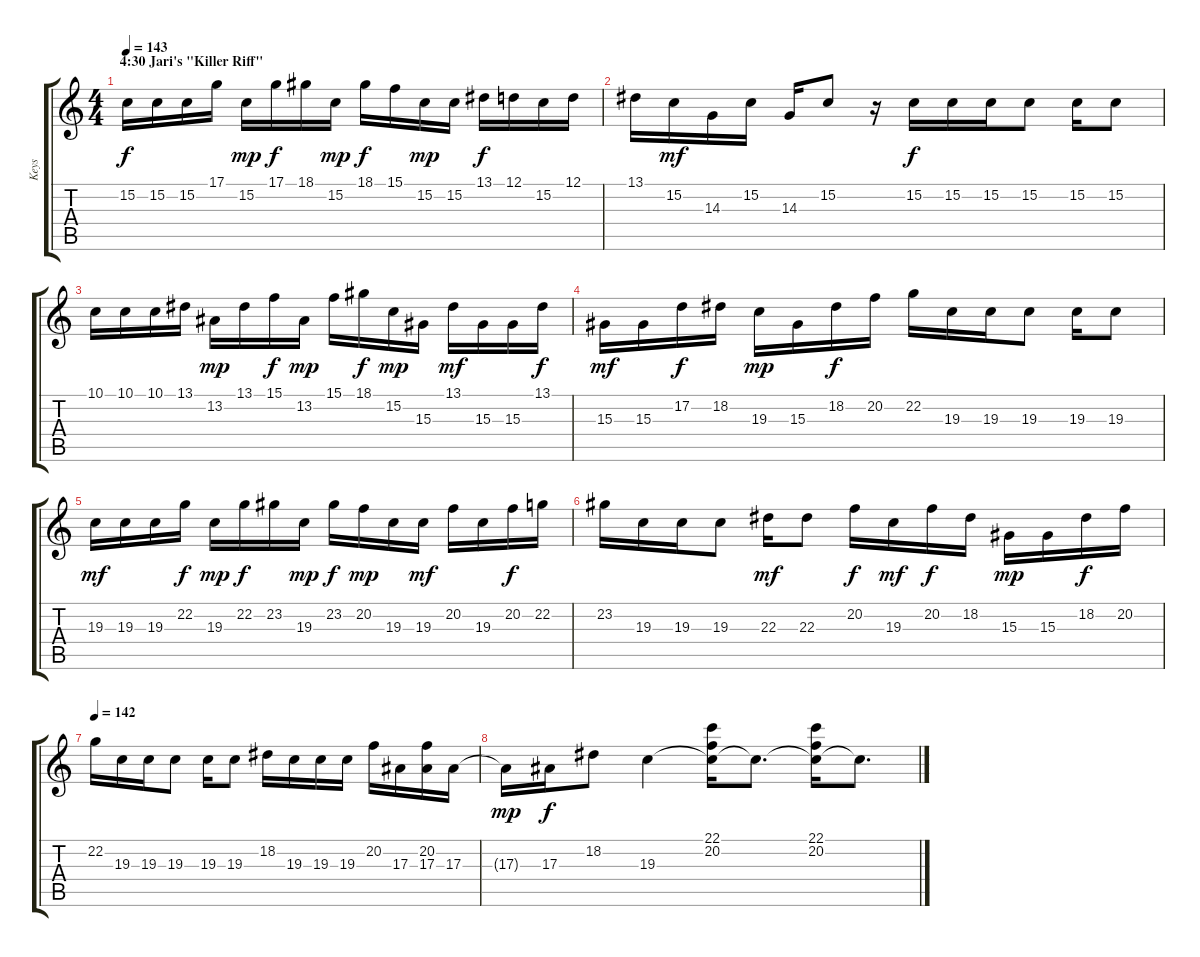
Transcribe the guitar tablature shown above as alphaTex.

\track ("Keys" "Keys") {instrument pad3polysynth}
\staff {score tabs}
\tuning (D4 A3 F3 C3 G2 C2) {hide}
\ts (4 4)
\section ("" "4:30 Jari's \"Killer Riff\"")
\tempo 143
\clef g2
\ks c
15.2.16{dy f} 15.2.16 15.2.16 17.1.16 15.2.16{dy mp} 17.1.16{dy f} 18.1.16 15.2.16{dy mp} 18.1.16{dy f} 15.1.16 15.2.16{dy mp} 15.2.16 13.1.16{dy f} 12.1.16 15.2.16 12.1.16 |
13.1.16 15.2.16{dy mf} 14.3.16 15.2.16 14.3.16 15.2.8 r.16 15.2.16{dy f} 15.2.16 15.2.16 15.2.8 15.2.16 15.2.8 |
10.1.16 10.1.16 10.1.16 13.1.16 13.2.16{dy mp} 13.1.16 15.1.16{dy f} 13.2.16{dy mp} 15.1.16 18.1.16{dy f} 15.2.16{dy mp} 15.3.16 13.1.16{dy mf} 15.3.16 15.3.16 13.1.16{dy f} |
15.3.16{dy mf} 15.3.16 17.2.16{dy f} 18.2.16 19.3.16{dy mp} 15.3.16 18.2.16{dy f} 20.2.16 22.2.16 19.3.16 19.3.16 19.3.8 19.3.16 19.3.8 |
19.3.16{dy mf} 19.3.16 19.3.16 22.2.16{dy f} 19.3.16{dy mp} 22.2.16{dy f} 23.2.16 19.3.16{dy mp} 23.2.16{dy f} 20.2.16{dy mp} 19.3.16 19.3.16{dy mf} 20.2.16 19.3.16 20.2.16{dy f} 22.2.16 |
23.2.16 19.3.16 19.3.16 19.3.8 22.3.16{dy mf} 22.3.8 20.2.16{dy f} 19.3.16{dy mf} 20.2.16{dy f} 18.2.16 15.3.16{dy mp} 15.3.16 18.2.16{dy f} 20.2.16 |
\tempo 142
22.2.16 19.3.16 19.3.16 19.3.8 19.3.16 19.3.8 18.2.16 19.3.16 19.3.16 19.3.16 20.2.16 17.3.16 (20.2 17.3).16 17.3.16 |
17.3{t}.16{dy mp} 17.3.16{dy f} 18.2.8 19.3.4 (22.1 20.2 19.3{t}).16 19.3{t}.8{d} (22.1 20.2 19.3{t}).16 19.3{t}.8{d}
